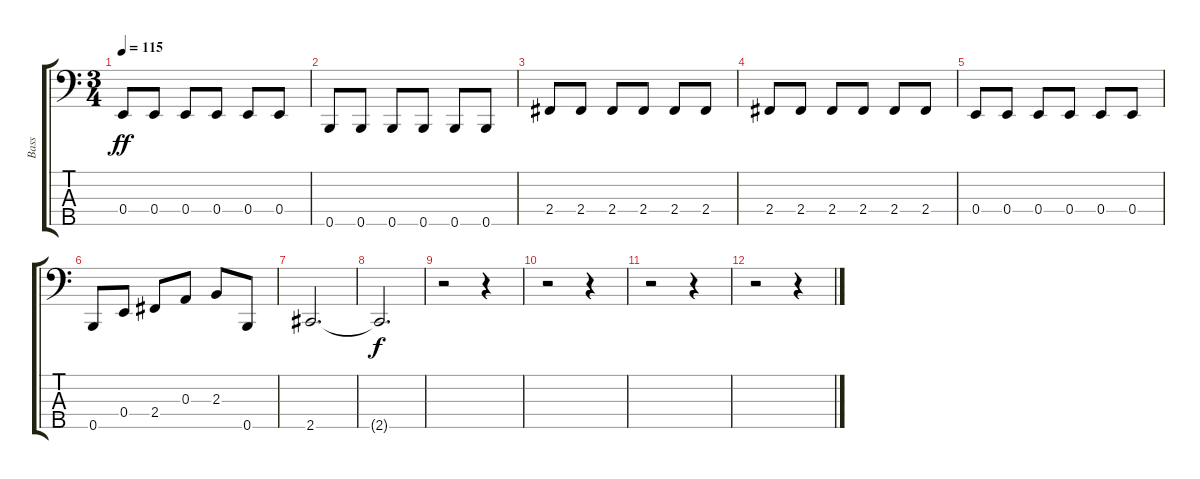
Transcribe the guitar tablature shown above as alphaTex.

\track ("Bass" "Bass") {instrument electricbassfinger}
\staff {score tabs}
\tuning (G2 D2 A1 E1 B0) {hide}
\ts (3 4)
\tempo 115
\clef f4
\ks c
0.4.8{dy ff} 0.4.8 0.4.8 0.4.8 0.4.8 0.4.8 |
0.5.8 0.5.8 0.5.8 0.5.8 0.5.8 0.5.8 |
2.4.8 2.4.8 2.4.8 2.4.8 2.4.8 2.4.8 |
2.4.8 2.4.8 2.4.8 2.4.8 2.4.8 2.4.8 |
0.4.8 0.4.8 0.4.8 0.4.8 0.4.8 0.4.8 |
0.5.8 0.4.8 2.4.8 0.3.8 2.3.8 0.5.8 |
2.5.2{d} |
2.5{t}.2{d dy f} |
r.2 r.4 |
r.2 r.4 |
r.2 r.4 |
r.2 r.4
